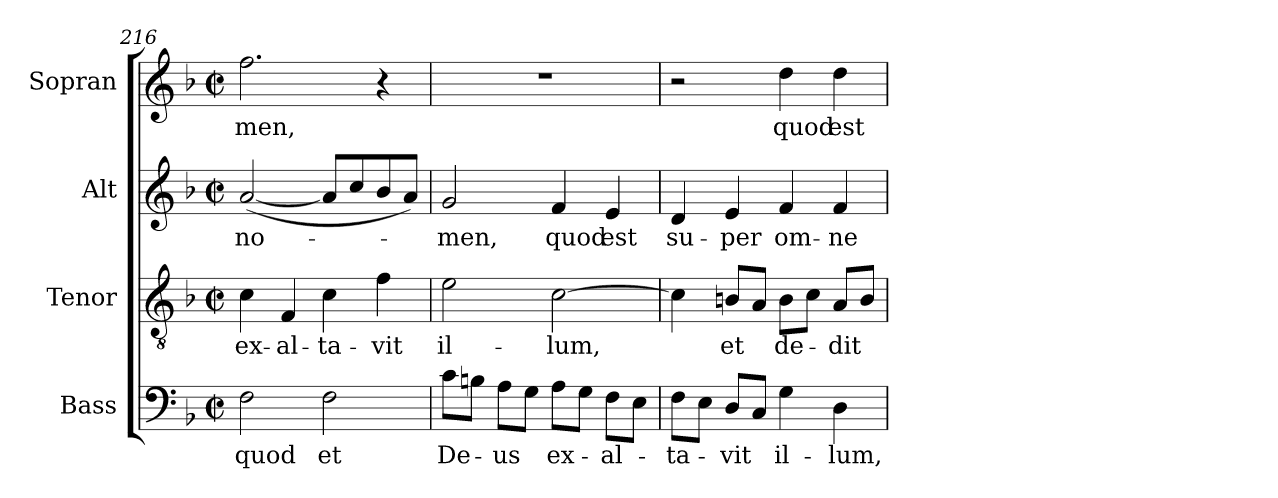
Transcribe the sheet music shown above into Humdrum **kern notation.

**kern	**text	**kern	**text	**kern	**text	**kern	**text
*part4	*part4	*part3	*part3	*part2	*part2	*part1	*part1
*staff4	*staff4	*staff3	*staff3	*staff2	*staff2	*staff1	*staff1
*I"Bass	*	*I"Tenor	*	*I"Alt	*	*I"Sopran	*
*I'B.	*	*I'T.	*	*I'A.	*	*I'S.	*
*clefF4	*	*clefGv2	*	*clefG2	*	*clefG2	*
*k[b-]	*	*k[b-]	*	*k[b-]	*	*k[b-]	*
*F:	*	*F:	*	*F:	*	*F:	*
*M2/2	*	*M2/2	*	*M2/2	*	*M2/2	*
*met(c|)	*	*met(c|)	*	*met(c|)	*	*met(c|)	*
=216	=216	=216	=216	=216	=216	=216	=216
!	!LO:LY:b	!	!LO:LY:b	!	!LO:LY:b	!	!LO:LY:b
2F\	quod	4c\	ex-	(<[2a/	no-	2.ff\	-men,
!	!	!	!LO:LY:b	!	!	!	!
.	.	4F/	-al-	.	.	.	.
!	!LO:LY:b	!	!LO:LY:b	!	!	!	!
2F\	et	4c\	-ta-	8a/L]	.	.	.
.	.	.	.	8cc/	.	.	.
!	!	!	!LO:LY:b	!	!	!	!
.	.	4f\	-vit	8b-/	.	4r	.
.	.	.	.	8a/J)	.	.	.
!!LO:LB:g=z
=217	=217	=217	=217	=217	=217	=217	=217
!	!LO:LY:b	!	!LO:LY:b	!	!LO:LY:b	!	!
8c\L	De-	2e\	il-	2g/	-men,	1r	.
8Bn\J	.	.	.	.	.	.	.
!	!LO:LY:b	!	!	!	!	!	!
8A\L	-us	.	.	.	.	.	.
8G\J	.	.	.	.	.	.	.
!	!LO:LY:b	!	!LO:LY:b	!	!LO:LY:b	!	!
8A\L	ex-	[2c\	-lum,	4f/	quod	.	.
8G\J	.	.	.	.	.	.	.
!	!LO:LY:b	!	!	!	!LO:LY:b	!	!
8F\L	-al-	.	.	4e/	est	.	.
8E\J	.	.	.	.	.	.	.
=218	=218	=218	=218	=218	=218	=218	=218
!	!LO:LY:b	!	!	!	!LO:LY:b	!	!
8F\L	-ta-	4c\]	.	4d/	su-	2r	.
8E\J	.	.	.	.	.	.	.
!	!LO:LY:b	!	!LO:LY:b	!	!LO:LY:b	!	!
8D/L	-vit	8Bn/L	et	4e/	-per	.	.
8C/J	.	8A/J	.	.	.	.	.
!	!LO:LY:b	!	!LO:LY:b	!	!LO:LY:b	!	!LO:LY:b
4G\	il-	8B\L	de-	4f/	om-	4dd\	quod
.	.	8c\J	.	.	.	.	.
!	!LO:LY:b	!	!LO:LY:b	!	!LO:LY:b	!	!LO:LY:b
4D\	-lum,	8A/L	-dit	4f/	-ne	4dd\	est
.	.	8B/J	.	.	.	.	.
=	=	=	=	=	=	=	=
*-	*-	*-	*-	*-	*-	*-	*-
